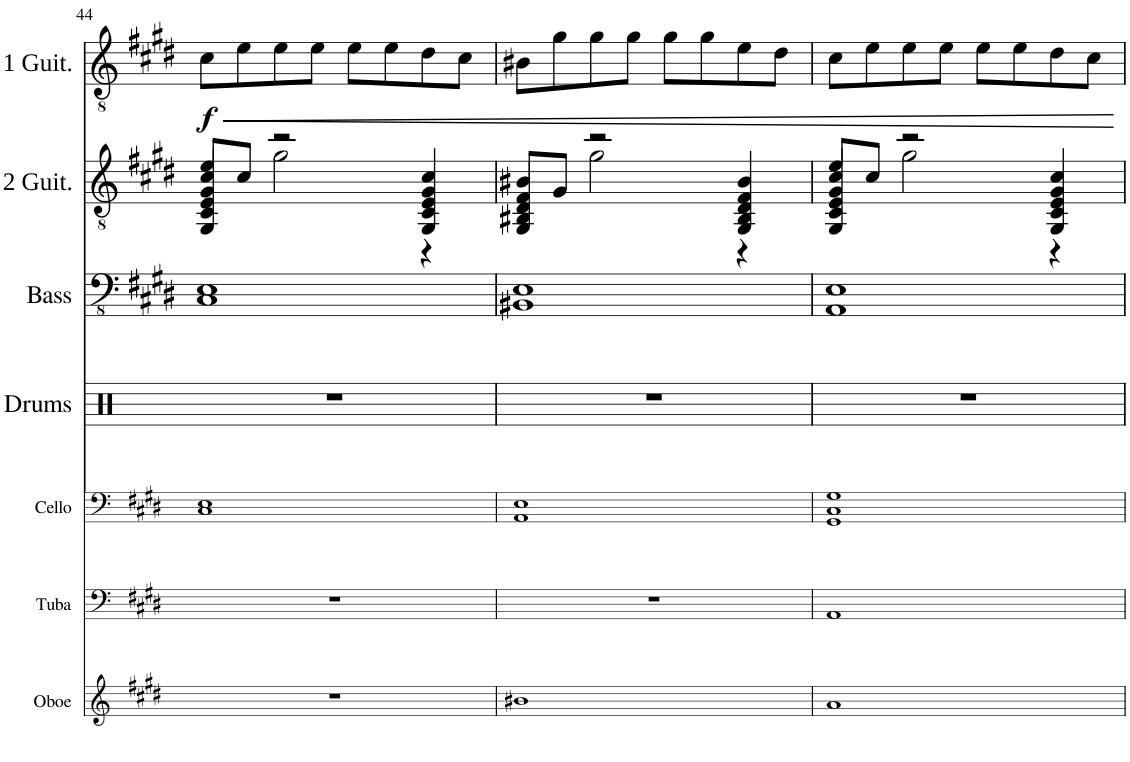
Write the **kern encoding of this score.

**kern	**kern	**kern	**kern	**kern	**kern	**dynam
*part6	*part5	*part4	*part3	*part2	*part1	*part1
*staff6	*staff5	*staff4	*staff3	*staff2	*staff1	*staff1
*I"Oboe	*I"Tuba	*I"Violoncello	*I"Bass Guitar	*I"Second Guitar	*I"First Guitar	*
*I'Oboe	*I'Tuba	*	*I'Bass	*I'2 Guit.	*I'1 Guit.	*
!!LO:PB:g=z
*clefG2	*clefF4	*clefF4	*clefFv4	*clefGv2	*clefGv2	*
*k[f#c#g#d#]	*k[f#c#g#d#]	*k[f#c#g#d#]	*k[f#c#g#d#]	*k[f#c#g#d#]	*k[f#c#g#d#]	*
*M4/4	*M4/4	*M4/4	*M4/4	*M4/4	*M4/4	*
=44	=44	=44	=44	=44	=44	=44
*	*	*	*	*^	*	*
!	!	!	!	!	!	!	!LO:HP:b
!	!	!	!	!	!	!	!LO:DY:n=1:b
1r	1r	1C# 1E	1CC# 1EE	4GG#/ 4C#/ 4E/ 4G#/ 4c#/	8e/L	8c#\L	< f
.	.	.	.	.	8c#/J	8e\	.
.	.	.	.	2r	2g#\	8e\	.
.	.	.	.	.	.	8e\J	.
.	.	.	.	.	.	8e\L	.
.	.	.	.	.	.	8e\	.
.	.	.	.	4GG#/ 4C#/ 4E/ 4G#/ 4c#/	4r	8d#\	.
.	.	.	.	.	.	8c#\J	.
=45	=45	=45	=45	=45	=45	=45	=45
1b#X	1r	1AA 1E	1BBB#X 1EE	4GG#/ 4BB#X/ 4D#/ 4F#/	8B#X/L	8B#X\L	.
.	.	.	.	.	8G#/J	8g#\	.
.	.	.	.	2r	2g#\	8g#\	.
.	.	.	.	.	.	8g#\J	.
.	.	.	.	.	.	8g#\L	.
.	.	.	.	.	.	8g#\	.
.	.	.	.	4GG#/ 4BB#/ 4D#/ 4F#/ 4B#/	4r	8e\	.
.	.	.	.	.	.	8d#\J	.
=46	=46	=46	=46	=46	=46	=46	=46
1a	1AA	1GG# 1C# 1G#	1AAA 1EE	4GG#/ 4C#/ 4E/ 4G#/ 4c#/	8e/L	8c#\L	.
.	.	.	.	.	8c#/J	8e\	.
.	.	.	.	2r	2g#\	8e\	.
.	.	.	.	.	.	8e\J	.
.	.	.	.	.	.	8e\L	.
.	.	.	.	.	.	8e\	.
.	.	.	.	4GG#/ 4C#/ 4E/ 4G#/ 4c#/	4r	8d#\	.
.	.	.	.	.	.	8c#\J	.
*	*	*	*	*v	*v	*	*
.	.	.	.	.	.	[
=	=	=	=	=	=	=
*-	*-	*-	*-	*-	*-	*-
